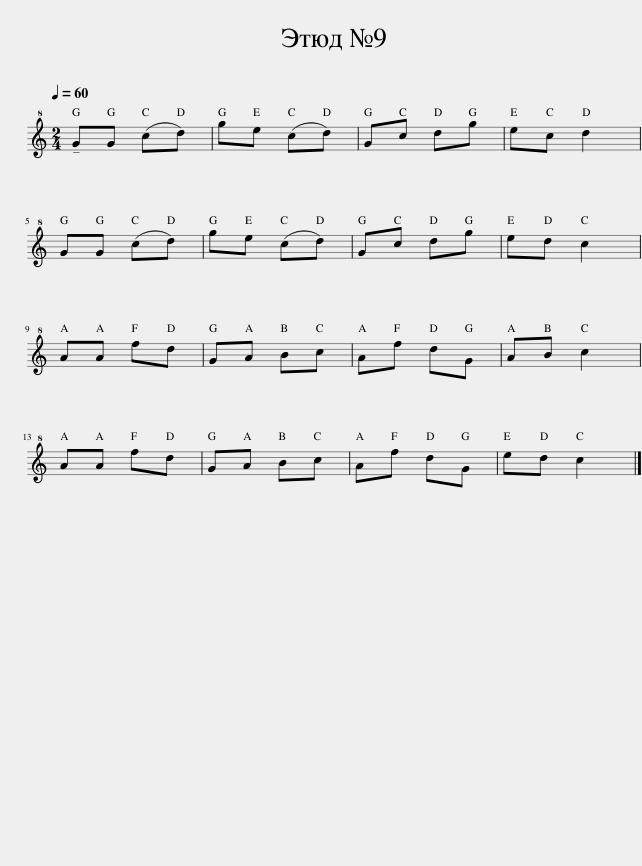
X:1
L:1/8
Q:1/4=60
M:2/4
I:linebreak $
K:C
V:1 treble+8
V:1
 !tenuto!GG (cd) | ge (cd) | Gc dg | ec d2 |$ GG (cd) | %5
 ge (cd) | Gc dg | ed c2 |$ AA fd | GA Bc | %10
 Af dG | AB c2 |$ AA fd | GA Bc | Af dG | %15
 ed c2 |] %16
